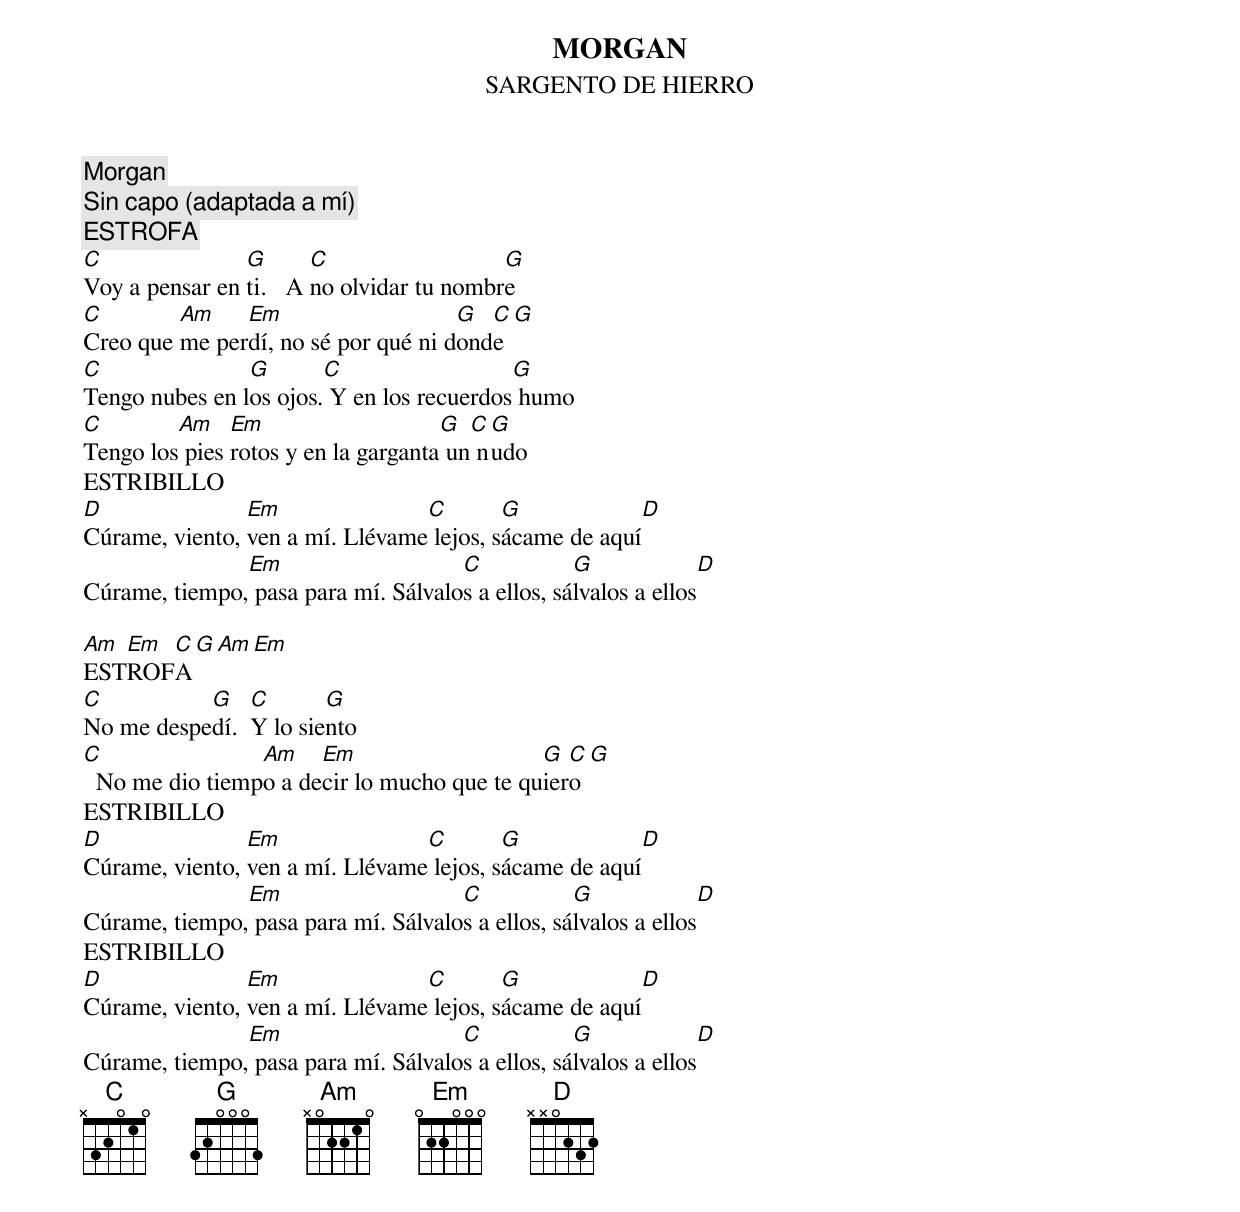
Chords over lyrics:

MORGAN
SARGENTO DE HIERRO
Morgan
Sin capo (adaptada a mí)
ESTROFA
C               G	C                  G
Voy a pensar en ti.   A no olvidar tu nombre
C        Am    Em                    G  C G
Creo que me perdí, no sé por qué ni donde
C               G	C                  G
Tengo nubes en los ojos. Y en los recuerdos humo
C        Am    Em                    G  C G
Tengo los pies rotos y en la garganta un nudo
ESTRIBILLO
D               Em		 C        G                D
Cúrame, viento, ven a mí. Llévame lejos, sácame de aquí
               Em		     C            G             D
Cúrame, tiempo, pasa para mí. Sálvalos a ellos, sálvalos a ellos

Am Em C G Am Em
ESTROFA
C          G	C       G
No me despedí.  Y lo siento
C                Am    Em                    G  C G
  No me dio tiempo a decir lo mucho que te quiero
ESTRIBILLO
D               Em		 C        G                D
Cúrame, viento, ven a mí. Llévame lejos, sácame de aquí
               Em		     C            G             D
Cúrame, tiempo, pasa para mí. Sálvalos a ellos, sálvalos a ellos
ESTRIBILLO
D               Em		 C        G                D
Cúrame, viento, ven a mí. Llévame lejos, sácame de aquí
               Em		     C            G             D
Cúrame, tiempo, pasa para mí. Sálvalos a ellos, sálvalos a ellos
